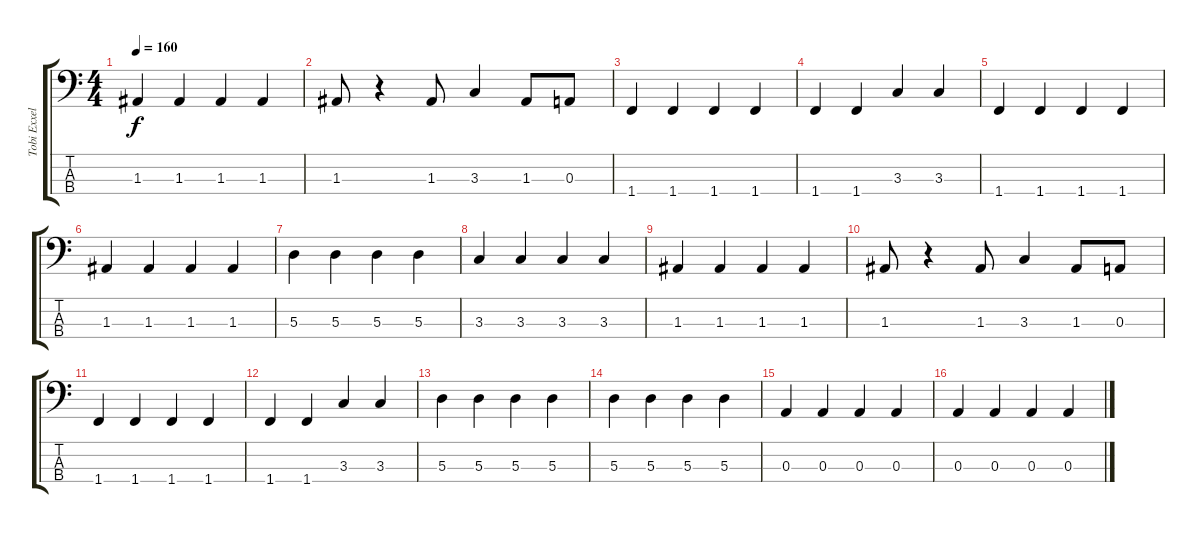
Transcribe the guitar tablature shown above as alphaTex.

\track ("Tobi Exxel" "Tobi Exxel") {instrument electricbasspick}
\staff {score tabs}
\tuning (G2 D2 A1 E1) {hide}
\ts (4 4)
\tempo 160
\clef f4
\ks c
1.3.4{dy f} 1.3.4 1.3.4 1.3.4 |
1.3.8 r.4 1.3.8 3.3.4 1.3.8 0.3.8 |
1.4.4 1.4.4 1.4.4 1.4.4 |
1.4.4 1.4.4 3.3.4 3.3.4 |
1.4.4 1.4.4 1.4.4 1.4.4 |
1.3.4 1.3.4 1.3.4 1.3.4 |
5.3.4 5.3.4 5.3.4 5.3.4 |
3.3.4 3.3.4 3.3.4 3.3.4 |
1.3.4 1.3.4 1.3.4 1.3.4 |
1.3.8 r.4 1.3.8 3.3.4 1.3.8 0.3.8 |
1.4.4 1.4.4 1.4.4 1.4.4 |
1.4.4 1.4.4 3.3.4 3.3.4 |
5.3.4 5.3.4 5.3.4 5.3.4 |
5.3.4 5.3.4 5.3.4 5.3.4 |
0.3.4 0.3.4 0.3.4 0.3.4 |
0.3.4 0.3.4 0.3.4 0.3.4
